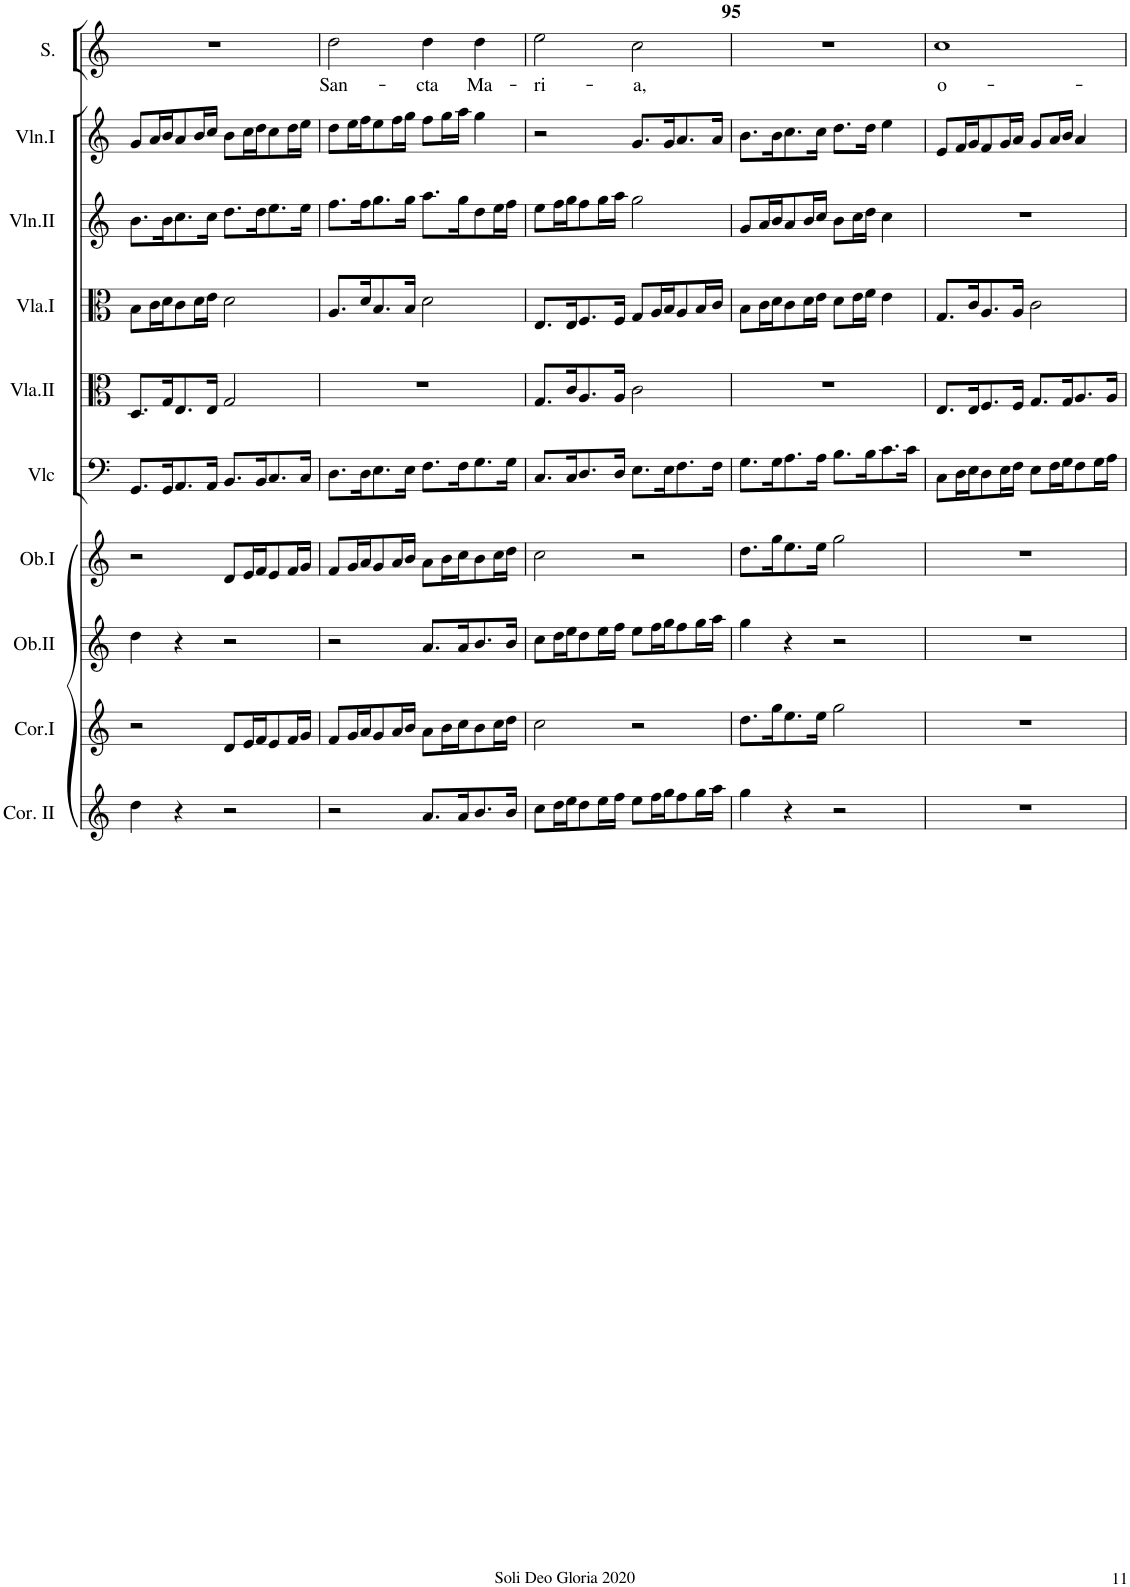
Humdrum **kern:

**kern	**kern	**kern	**kern	**kern	**kern	**kern	**kern	**kern	**kern	**text
*part10	*part9	*part8	*part7	*part6	*part5	*part4	*part3	*part2	*part1	*part1
*staff10	*staff9	*staff8	*staff7	*staff6	*staff5	*staff4	*staff3	*staff2	*staff1	*staff1
*I"Cornetto II	*I"Cornetto I	*I"Oboe II	*I"Oboe I	*I"Violoncelle	*I"Viola II	*I"Viola I	*I"Violon II	*I"Violon I	*I"Soprano	*
*I'Cor. II	*I'Cor.I	*I'Ob.II	*I'Ob.I	*I'Vlc	*I'Vla.II	*I'Vla.I	*I'Vln.II	*I'Vln.I	*I'S.	*
!!LO:PB:g=z
*clefG2	*clefG2	*clefG2	*clefG2	*clefF4	*clefC3	*clefC3	*clefG2	*clefG2	*clefG2	*
*k[]	*k[]	*k[]	*k[]	*k[]	*k[]	*k[]	*k[]	*k[]	*k[]	*
*M2/2	*M2/2	*M2/2	*M2/2	*M2/2	*M2/2	*M2/2	*M2/2	*M2/2	*M2/2	*
*met(c|)	*met(c|)	*met(c|)	*met(c|)	*met(c|)	*met(c|)	*met(c|)	*met(c|)	*met(c|)	*met(c|)	*
=92	=92	=92	=92	=92	=92	=92	=92	=92	=92	=92
4dd\	2r	4dd\	2r	8.GG/L	8.D/L	8B\L	8.b\L	8g/L	1r	.
.	.	.	.	.	.	16c\L	.	16a/L	.	.
.	.	.	.	16GG/K	16G/K	16d\J	16b\K	16b/J	.	.
4r	.	4r	.	8.AA/	8.E/	8c\	8.cc\	8a/	.	.
.	.	.	.	.	.	16d\L	.	16b/L	.	.
.	.	.	.	16AA/Jk	16E/Jk	16e\JJ	16cc\Jk	16cc/JJ	.	.
2r	8d/L	2r	8d/L	8.BB/L	2G/	2d\	8.dd\L	8b\L	.	.
.	16e/L	.	16e/L	.	.	.	.	16cc\L	.	.
.	16f/J	.	16f/J	16BB/K	.	.	16dd\K	16dd\J	.	.
.	8e/	.	8e/	8.C/	.	.	8.ee\	8cc\	.	.
.	16f/L	.	16f/L	.	.	.	.	16dd\L	.	.
.	16g/JJ	.	16g/JJ	16C/Jk	.	.	16ee\Jk	16ee\JJ	.	.
=93	=93	=93	=93	=93	=93	=93	=93	=93	=93	=93
!	!	!	!	!	!	!	!	!	!	!LO:LY:b
2r	8f/L	2r	8f/L	8.D\L	1r	8.A/L	8.ff\L	8dd\L	2dd\	San-
.	16g/L	.	16g/L	.	.	.	.	16ee\L	.	.
.	16a/J	.	16a/J	16D\K	.	16d/K	16ff\K	16ff\J	.	.
.	8g/	.	8g/	8.E\	.	8.B/	8.gg\	8ee\	.	.
.	16a/L	.	16a/L	.	.	.	.	16ff\L	.	.
.	16b/JJ	.	16b/JJ	16E\Jk	.	16B/Jk	16gg\Jk	16gg\JJ	.	.
!	!	!	!	!	!	!	!	!	!	!LO:LY:b
8.a/L	8a\L	8.a/L	8a\L	8.F\L	.	2d\	8.aa\L	8ff\L	4dd\	-cta
.	16b\L	.	16b\L	.	.	.	.	16gg\L	.	.
16a/K	16cc\J	16a/K	16cc\J	16F\K	.	.	16gg\K	16aa\JJ	.	.
!	!	!	!	!	!	!	!	!	!	!LO:LY:b
8.b/	8b\	8.b/	8b\	8.G\	.	.	8dd\	4gg\	4dd\	Ma-
.	16cc\L	.	16cc\L	.	.	.	16ee\L	.	.	.
16b/Jk	16dd\JJ	16b/Jk	16dd\JJ	16G\Jk	.	.	16ff\JJ	.	.	.
=94	=94	=94	=94	=94	=94	=94	=94	=94	=94	=94
!	!	!	!	!	!	!	!	!	!	!LO:LY:b
8cc\L	2cc\	8cc\L	2cc\	8.C/L	8.G/L	8.E/L	8ee\L	2r	2ee\	-ri-
16dd\L	.	16dd\L	.	.	.	.	16ff\L	.	.	.
16ee\J	.	16ee\J	.	16C/K	16c/K	16E/K	16gg\J	.	.	.
8dd\	.	8dd\	.	8.D/	8.A/	8.F/	8ff\	.	.	.
16ee\L	.	16ee\L	.	.	.	.	16gg\L	.	.	.
16ff\JJ	.	16ff\JJ	.	16D/Jk	16A/Jk	16F/Jk	16aa\JJ	.	.	.
!	!	!	!	!	!	!	!	!	!	!LO:LY:b
8ee\L	2r	8ee\L	2r	8.E\L	2c\	8G/L	2gg\	8.g/L	2cc\	-a,
16ff\L	.	16ff\L	.	.	.	16A/L	.	.	.	.
16gg\J	.	16gg\J	.	16E\K	.	16B/J	.	16g/K	.	.
8ff\	.	8ff\	.	8.F\	.	8A/	.	8.a/	.	.
16gg\L	.	16gg\L	.	.	.	16B/L	.	.	.	.
16aa\JJ	.	16aa\JJ	.	16F\Jk	.	16c/JJ	.	16a/Jk	.	.
=95	=95	=95	=95	=95	=95	=95	=95	=95	=95	=95
4gg\	8.dd\L	4gg\	8.dd\L	8.G\L	1r	8B\L	8g/L	8.b\L	1r	.
.	.	.	.	.	.	16c\L	16a/L	.	.	.
.	16gg\K	.	16gg\K	16G\K	.	16d\J	16b/J	16b\K	.	.
4r	8.ee\	4r	8.ee\	8.A\	.	8c\	8a/	8.cc\	.	.
.	.	.	.	.	.	16d\L	16b/L	.	.	.
.	16ee\Jk	.	16ee\Jk	16A\Jk	.	16e\JJ	16cc/JJ	16cc\Jk	.	.
2r	2gg\	2r	2gg\	8.B\L	.	8d\L	8b\L	8.dd\L	.	.
.	.	.	.	.	.	16e\L	16cc\L	.	.	.
.	.	.	.	16B\K	.	16f\JJ	16dd\JJ	16dd\Jk	.	.
.	.	.	.	8.c\	.	4e\	4cc\	4ee\	.	.
.	.	.	.	16c\Jk	.	.	.	.	.	.
=96	=96	=96	=96	=96	=96	=96	=96	=96	=96	=96
!	!	!	!	!	!	!	!	!	!	!LO:LY:b
1r	1r	1r	1r	8C\L	8.E/L	8.G/L	1r	8e/L	1cc	o-
.	.	.	.	16D\L	.	.	.	16f/L	.	.
.	.	.	.	16E\J	16E/K	16c/K	.	16g/J	.	.
.	.	.	.	8D\	8.F/	8.A/	.	8f/	.	.
.	.	.	.	16E\L	.	.	.	16g/L	.	.
.	.	.	.	16F\JJ	16F/Jk	16A/Jk	.	16a/JJ	.	.
.	.	.	.	8E\L	8.G/L	2c\	.	8g/L	.	.
.	.	.	.	16F\L	.	.	.	16a/L	.	.
.	.	.	.	16G\J	16G/K	.	.	16b/JJ	.	.
.	.	.	.	8F\	8.A/	.	.	4a/	.	.
.	.	.	.	16G\L	.	.	.	.	.	.
.	.	.	.	16A\JJ	16A/Jk	.	.	.	.	.
=	=	=	=	=	=	=	=	=	=	=
*-	*-	*-	*-	*-	*-	*-	*-	*-	*-	*-
